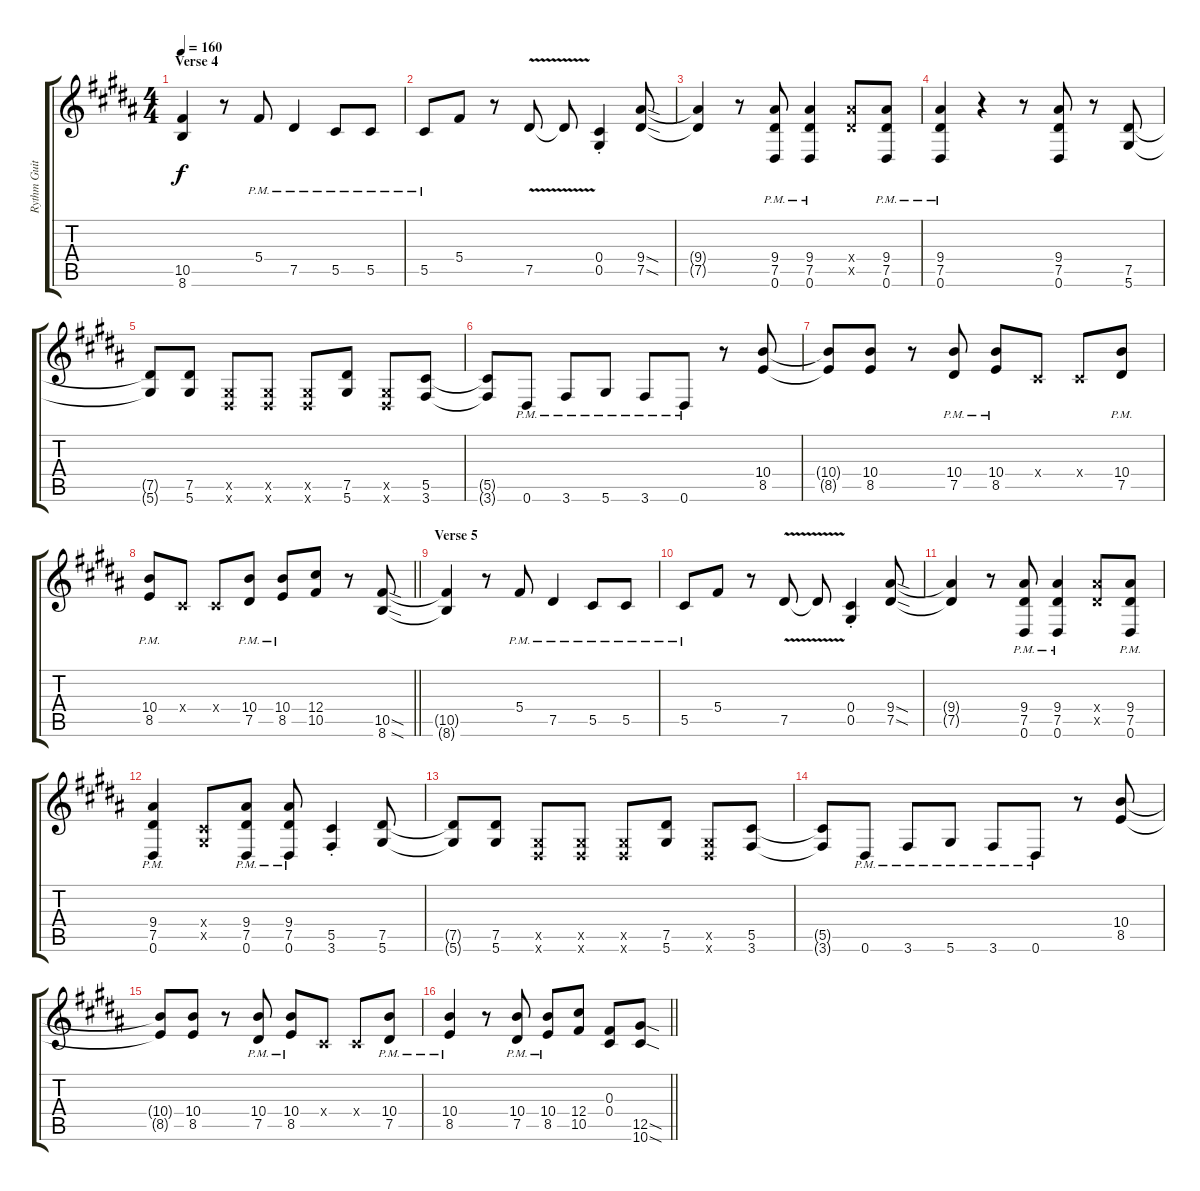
\track ("Rythm Guitar" "Rythm Guit") {instrument overdrivenguitar}
\staff {score tabs}
\tuning (Eb4 Bb3 Gb3 Db3 Ab2 Eb2) {hide}
\ts (4 4)
\section ("" "Verse 4")
\tempo 160
\clef g2
\ks b
(10.5{t} 8.6{t}).4{dy f} r.8 5.4{pm}.8 7.5{pm}.4 5.5{pm}.8 5.5{pm}.8 |
5.5{pm}.8 5.4.8 r.8 7.5{v}.8 7.5{t}.8 (0.4{st} 0.5{st}).4 (9.4{sod} 7.5{sod}).8 |
(9.4{t} 7.5{t}).4 r.8 (9.4{pm} 7.5{pm} 0.6{pm}).8 (9.4{pm} 7.5{pm} 0.6{pm}).4 (9.4{x} 7.5{x}).8 (9.4{pm} 7.5{pm} 0.6{pm}).8 |
(9.4{pm} 7.5{pm} 0.6{pm}).4 r.4 r.8 (9.4 7.5 0.6).8 r.8 (7.5 5.6).8 |
(7.5{t} 5.6{t}).8 (7.5 5.6).8 (0.5{x} 0.6{x}).8 (0.5{x} 0.6{x}).8 (0.5{x} 0.6{x}).8 (7.5 5.6).8 (0.5{x} 0.6{x}).8 (5.5 3.6).8 |
(5.5{t} 3.6{t}).8 0.6{pm}.8 3.6{pm}.8 5.6{pm}.8 3.6{pm}.8 0.6{pm}.8 r.8 (10.4 8.5).8 |
(10.4{t} 8.5{t}).8 (10.4 8.5).8 r.8 (10.4{pm} 7.5{pm}).8 (10.4{pm} 8.5{pm}).8 0.4{x}.8 0.4{x}.8 (10.4{pm} 7.5{pm}).8 |
\barLineRight lightlight
(10.4{pm} 8.5{pm}).8 0.4{x}.8 0.4{x}.8 (10.4{pm} 7.5{pm}).8 (10.4{pm} 8.5{pm}).8 (12.4 10.5).8 r.8 (10.5{sod} 8.6{sod}).8 |
\section ("" "Verse 5")
(10.5{t} 8.6{t}).4 r.8 5.4{pm}.8 7.5{pm}.4 5.5{pm}.8 5.5{pm}.8 |
5.5{pm}.8 5.4.8 r.8 7.5{v}.8 7.5{t}.8 (0.4{st} 0.5{st}).4 (9.4{sod} 7.5{sod}).8 |
(9.4{t} 7.5{t}).4 r.8 (9.4{pm} 7.5{pm} 0.6{pm}).8 (9.4{pm} 7.5{pm} 0.6{pm}).4 (9.4{x} 7.5{x}).8 (9.4{pm} 7.5{pm} 0.6{pm}).8 |
(9.4{pm} 7.5{pm} 0.6{pm}).4 (0.4{x} 0.5{x}).8 (9.4{pm} 7.5{pm} 0.6{pm}).8 (9.4{pm} 7.5{pm} 0.6{pm}).8 (5.5{st} 3.6{st}).4 (7.5 5.6).8 |
(7.5{t} 5.6{t}).8 (7.5 5.6).8 (0.5{x} 0.6{x}).8 (0.5{x} 0.6{x}).8 (0.5{x} 0.6{x}).8 (7.5 5.6).8 (0.5{x} 0.6{x}).8 (5.5 3.6).8 |
(5.5{t} 3.6{t}).8 0.6{pm}.8 3.6{pm}.8 5.6{pm}.8 3.6{pm}.8 0.6{pm}.8 r.8 (10.4 8.5).8 |
(10.4{t} 8.5{t}).8 (10.4 8.5).8 r.8 (10.4{pm} 7.5{pm}).8 (10.4{pm} 8.5{pm}).8 0.4{x}.8 0.4{x}.8 (10.4{pm} 7.5{pm}).8 |
\barLineRight lightlight
(10.4{pm} 8.5{pm}).4 r.8 (10.4{pm} 7.5{pm}).8 (10.4{pm} 8.5{pm}).8 (12.4 10.5).8 (0.3 0.4).8 (12.5{sod} 10.6{sod}).8
